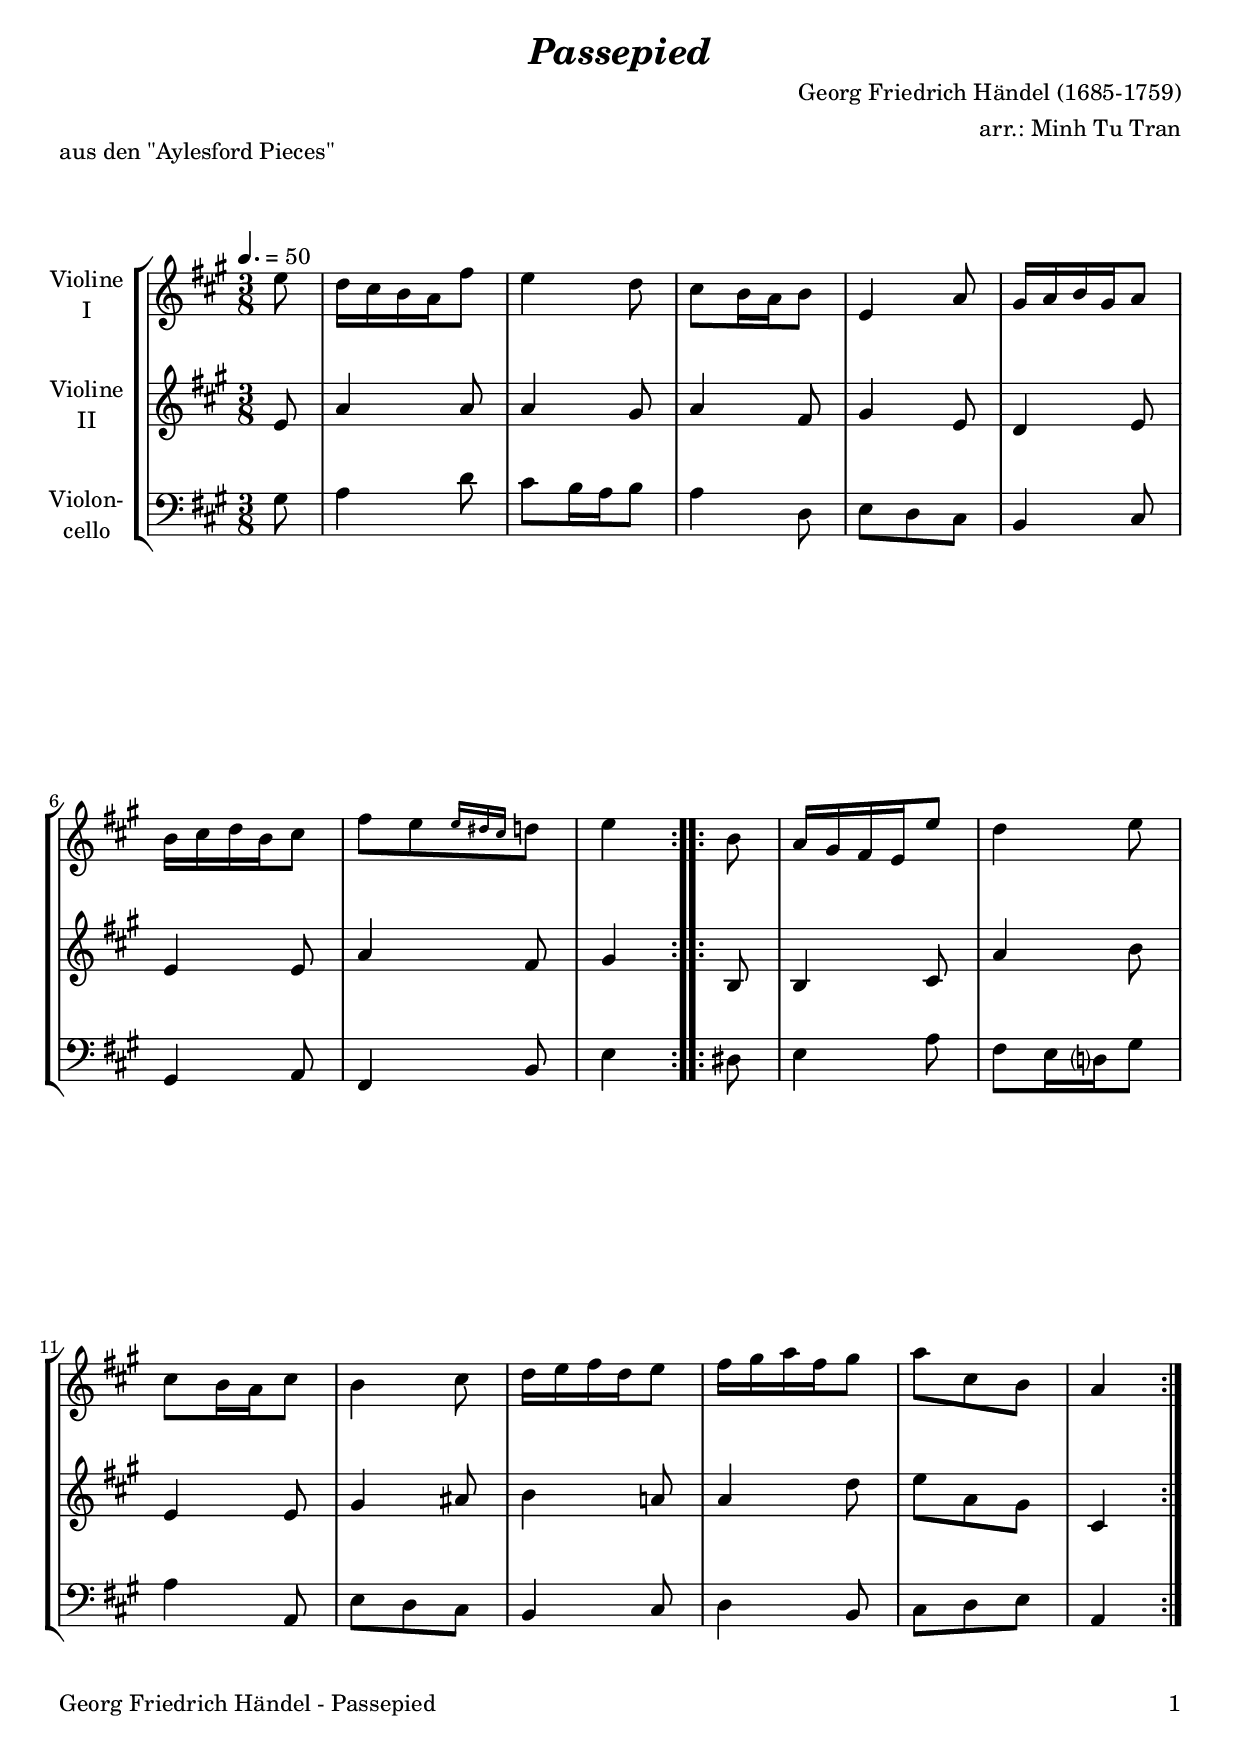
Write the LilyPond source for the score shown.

\version "2.24.4"
\include "deutsch.ly"
  
#(set-global-staff-size 20)

\header {
  title     = \markup \bold \italic "Passepied"
  composer  = "Georg Friedrich Händel (1685-1759)"
  arranger  = "arr.: Minh Tu Tran"
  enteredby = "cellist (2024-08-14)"
  piece     = "aus den \"Aylesford Pieces\""
}

voiceconsts = {
  \key a \major
  \time 3/8
  \clef "treble"
%  \numericTimeSignature
  \compressEmptyMeasures
% Set default beaming for all staves
%  \set Timing.beamExceptions = #'()
%  \set Timing.baseMoment     = #(ly:make-moment 1 4)
%  \set Timing.beatStructure  = #'(1 1 1)
  \tempo 4.=50
}

mivl = "violin"
miva = "viola"
mipz = "pizzicato strings"
mivc = "cello"

va = \relative c'' {
  \voiceconsts

  \repeat volta 2 {
    \partial 8 e8
    d16 cis h a fis'8
    e4 d8
    cis h16 a h8
    e,4 a8
    gis16 a h gis a8
    h16 cis d h cis8
    fis[ e \grace { e16[ dis cis] } d8]

    e4
  }
  
  \repeat volta 2 {
    h8
    a16 gis fis e e'8
    d4 e8
    cis h16 a cis8
    h4 cis8
    d16 e fis d e8
    fis16 gis a fis gis8
    a cis, h
    \partial 4 a4
  }
}

vb = \relative c' {
  \voiceconsts

  \repeat volta 2 {
    \partial 8 e8
    a4 a8
    a4 gis8
    a4 fis8
    gis4 e8
    d4 e8
    e4 e8
    a4 fis8

    gis4
  }
  
  \repeat volta 2 {
    h,8
    h4 cis8
    a'4 h8
    e,4 e8
    gis4 ais8
    h4 a!8
    a4 d8
    e a, gis
    \partial 4 cis,4
  }
}

vc = \relative c' {
  \voiceconsts
  \clef "bass"
  
  \repeat volta 2 {
    \partial 8 gis8
    a4 d8
    cis h16 a h8
    a4 d,8
    e d cis
    h4 cis8
    gis4 a8
    fis4 h8

    e4
  }
  
  \repeat volta 2 {
    dis8
    e4 a8
    fis e16 d? gis8
    a4 a,8
    e' d cis
    h4 cis8
    d4 h8
    cis d e
    \partial 4 a,4
  }
}


music = \new StaffGroup <<
      \new Staff {
	\set Staff.midiInstrument = \mivl
	\set Staff.instrumentName = \markup \center-column { "Violine" "I" }
	\transpose a a { \va }
      }

      \new Staff {
	\set Staff.midiInstrument = \mivl
	\set Staff.instrumentName = \markup \center-column { "Violine" "II" }
	\transpose a a { \vb }
      }

      \new Staff {
	\set Staff.midiInstrument = \mivc
	\set Staff.instrumentName = \markup \center-column { "Violon-" "cello" }
	\transpose a a { \vc }
      }
>>

\book {
  \paper {
    print-page-number = ##t
    print-first-page-number = ##t
    ragged-last-bottom = ##f
    oddHeaderMarkup = \markup \null
    evenHeaderMarkup = \markup \null
    oddFooterMarkup = \markup {
      \fill-line {
        \if \should-print-page-number
        "Georg Friedrich Händel - Passepied" \fromproperty #'page:page-number-string
      }
    }
    evenFooterMarkup = \oddFooterMarkup
  } \score {
    \music
    \layout {}
  }

  \score {
    \unfoldRepeats \music

    \midi {
      \context {
        \Score
      }
    }
  }
}
